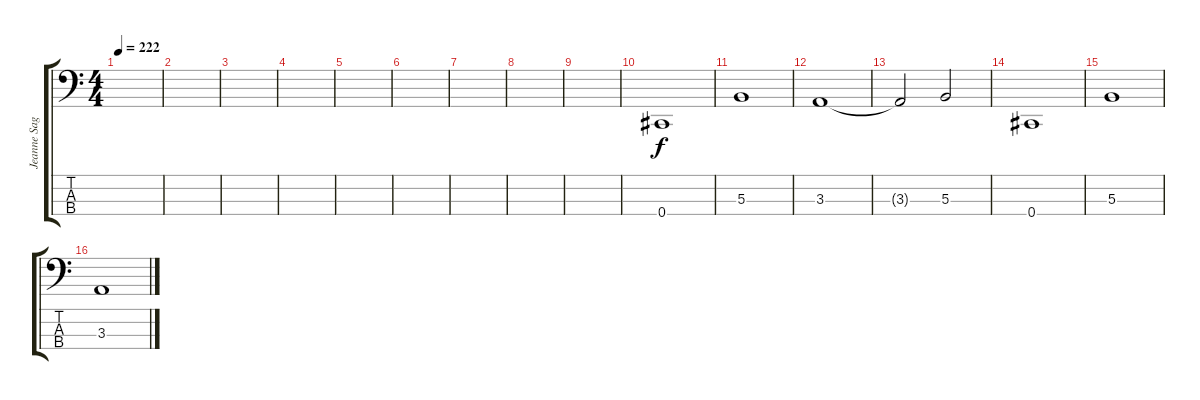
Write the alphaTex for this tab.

\track ("Jeanne Sagan" "Jeanne Sag") {instrument electricbasspick}
\staff {score tabs}
\tuning (E2 B1 Gb1 Db1) {hide}
\ts (4 4)
\tempo 222
\clef f4
\ks c
|
|
|
|
|
|
|
|
|
0.4.1 |
5.3.1 |
3.3.1 |
3.3{t}.2 5.3.2 |
0.4.1 |
5.3.1 |
3.3.1
